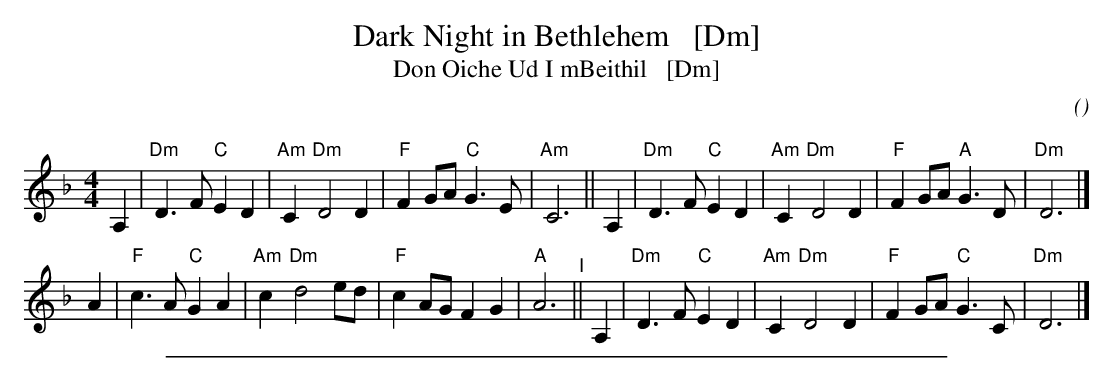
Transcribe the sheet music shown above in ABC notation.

X:1
T: Dark Night in Bethlehem   [Dm]
T: Don Oiche Ud I mBeithil   [Dm]
C:
O:
M: 4/4
L: 1/8
Q:
K: Dm
A,2 | "Dm"D3F "C"E2D2 | "Am"C2 "Dm"D4 D2 | "F"F2GA "C"G3E | "Am"C6 ||\
A,2 | "Dm"D3F "C"E2D2 | "Am"C2 "Dm"D4 D2 | "F"F2GA "A"G3D | "Dm"D6 |]
A2  |  "F"c3A "C"G2A2 | "Am"c2 "Dm"d4 ed | "F"c2AG   F2G2 |  "A"A6 "^I"||\
A,2 | "Dm"D3F "C"E2D2 | "Am"C2 "Dm"D4 D2 | "F"F2GA "C"G3C | "Dm"D6 |]
